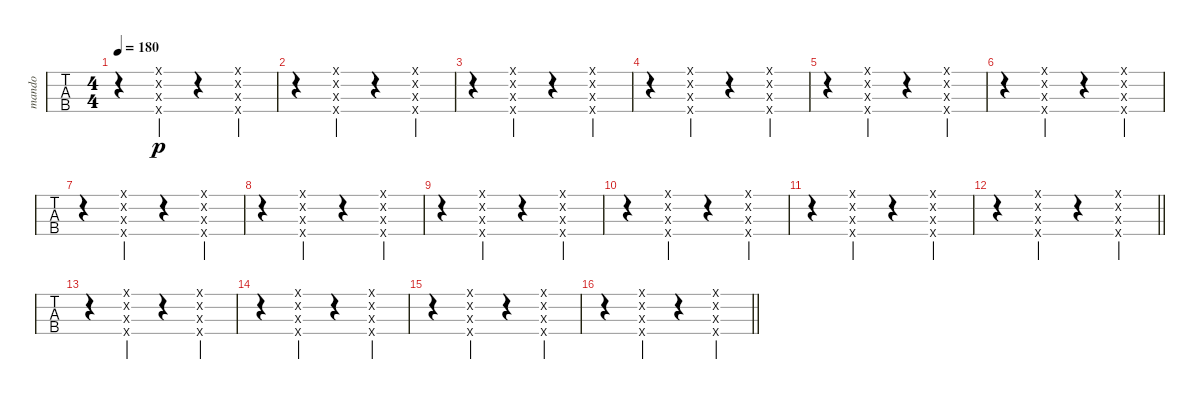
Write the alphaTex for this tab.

\track ("mando" "mando") {instrument acousticguitarsteel}
\staff {tabs}
\tuning (E4 A3 D3 G2) {hide}
\ts (4 4)
\tempo 180
\clef g2
\ks c
r.4{dy p} (0.1{x} 0.2{x} 0.3{x} 0.4{x}).4 r.4 (0.1{x} 0.2{x} 0.3{x} 0.4{x}).4 |
r.4 (0.1{x} 0.2{x} 0.3{x} 0.4{x}).4 r.4 (0.1{x} 0.2{x} 0.3{x} 0.4{x}).4 |
r.4 (0.1{x} 0.2{x} 0.3{x} 0.4{x}).4 r.4 (0.1{x} 0.2{x} 0.3{x} 0.4{x}).4 |
r.4 (0.1{x} 0.2{x} 0.3{x} 0.4{x}).4 r.4 (0.1{x} 0.2{x} 0.3{x} 0.4{x}).4 |
r.4 (0.1{x} 0.2{x} 0.3{x} 0.4{x}).4 r.4 (0.1{x} 0.2{x} 0.3{x} 0.4{x}).4 |
r.4 (0.1{x} 0.2{x} 0.3{x} 0.4{x}).4 r.4 (0.1{x} 0.2{x} 0.3{x} 0.4{x}).4 |
r.4 (0.1{x} 0.2{x} 0.3{x} 0.4{x}).4 r.4 (0.1{x} 0.2{x} 0.3{x} 0.4{x}).4 |
r.4 (0.1{x} 0.2{x} 0.3{x} 0.4{x}).4 r.4 (0.1{x} 0.2{x} 0.3{x} 0.4{x}).4 |
r.4 (0.1{x} 0.2{x} 0.3{x} 0.4{x}).4 r.4 (0.1{x} 0.2{x} 0.3{x} 0.4{x}).4 |
r.4 (0.1{x} 0.2{x} 0.3{x} 0.4{x}).4 r.4 (0.1{x} 0.2{x} 0.3{x} 0.4{x}).4 |
r.4 (0.1{x} 0.2{x} 0.3{x} 0.4{x}).4 r.4 (0.1{x} 0.2{x} 0.3{x} 0.4{x}).4 |
\barLineRight lightlight
r.4 (0.1{x} 0.2{x} 0.3{x} 0.4{x}).4 r.4 (0.1{x} 0.2{x} 0.3{x} 0.4{x}).4 |
r.4 (0.1{x} 0.2{x} 0.3{x} 0.4{x}).4 r.4 (0.1{x} 0.2{x} 0.3{x} 0.4{x}).4 |
r.4 (0.1{x} 0.2{x} 0.3{x} 0.4{x}).4 r.4 (0.1{x} 0.2{x} 0.3{x} 0.4{x}).4 |
r.4 (0.1{x} 0.2{x} 0.3{x} 0.4{x}).4 r.4 (0.1{x} 0.2{x} 0.3{x} 0.4{x}).4 |
\barLineRight lightlight
r.4 (0.1{x} 0.2{x} 0.3{x} 0.4{x}).4 r.4 (0.1{x} 0.2{x} 0.3{x} 0.4{x}).4
